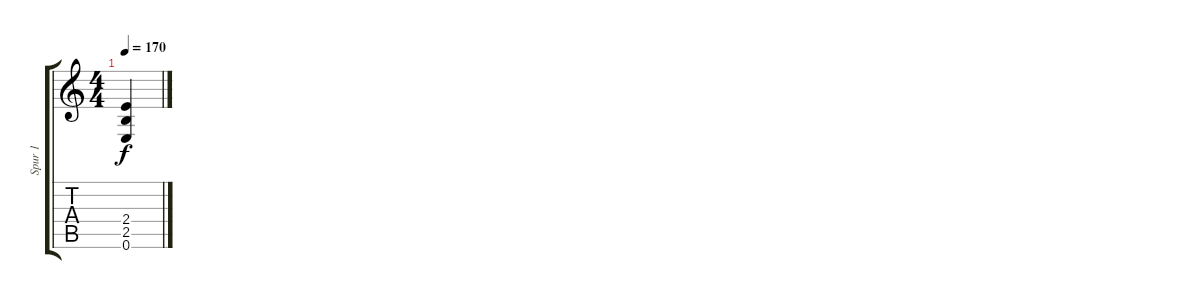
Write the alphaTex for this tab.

\track ("Spur 1" "Spur 1") {instrument overdrivenguitar}
\staff {score tabs}
\tuning (E4 B3 G3 D3 A2 E2) {hide}
\ts (4 4)
\tempo 170
\clef g2
\ks c
(2.4 2.5 0.6).4{dy f}
